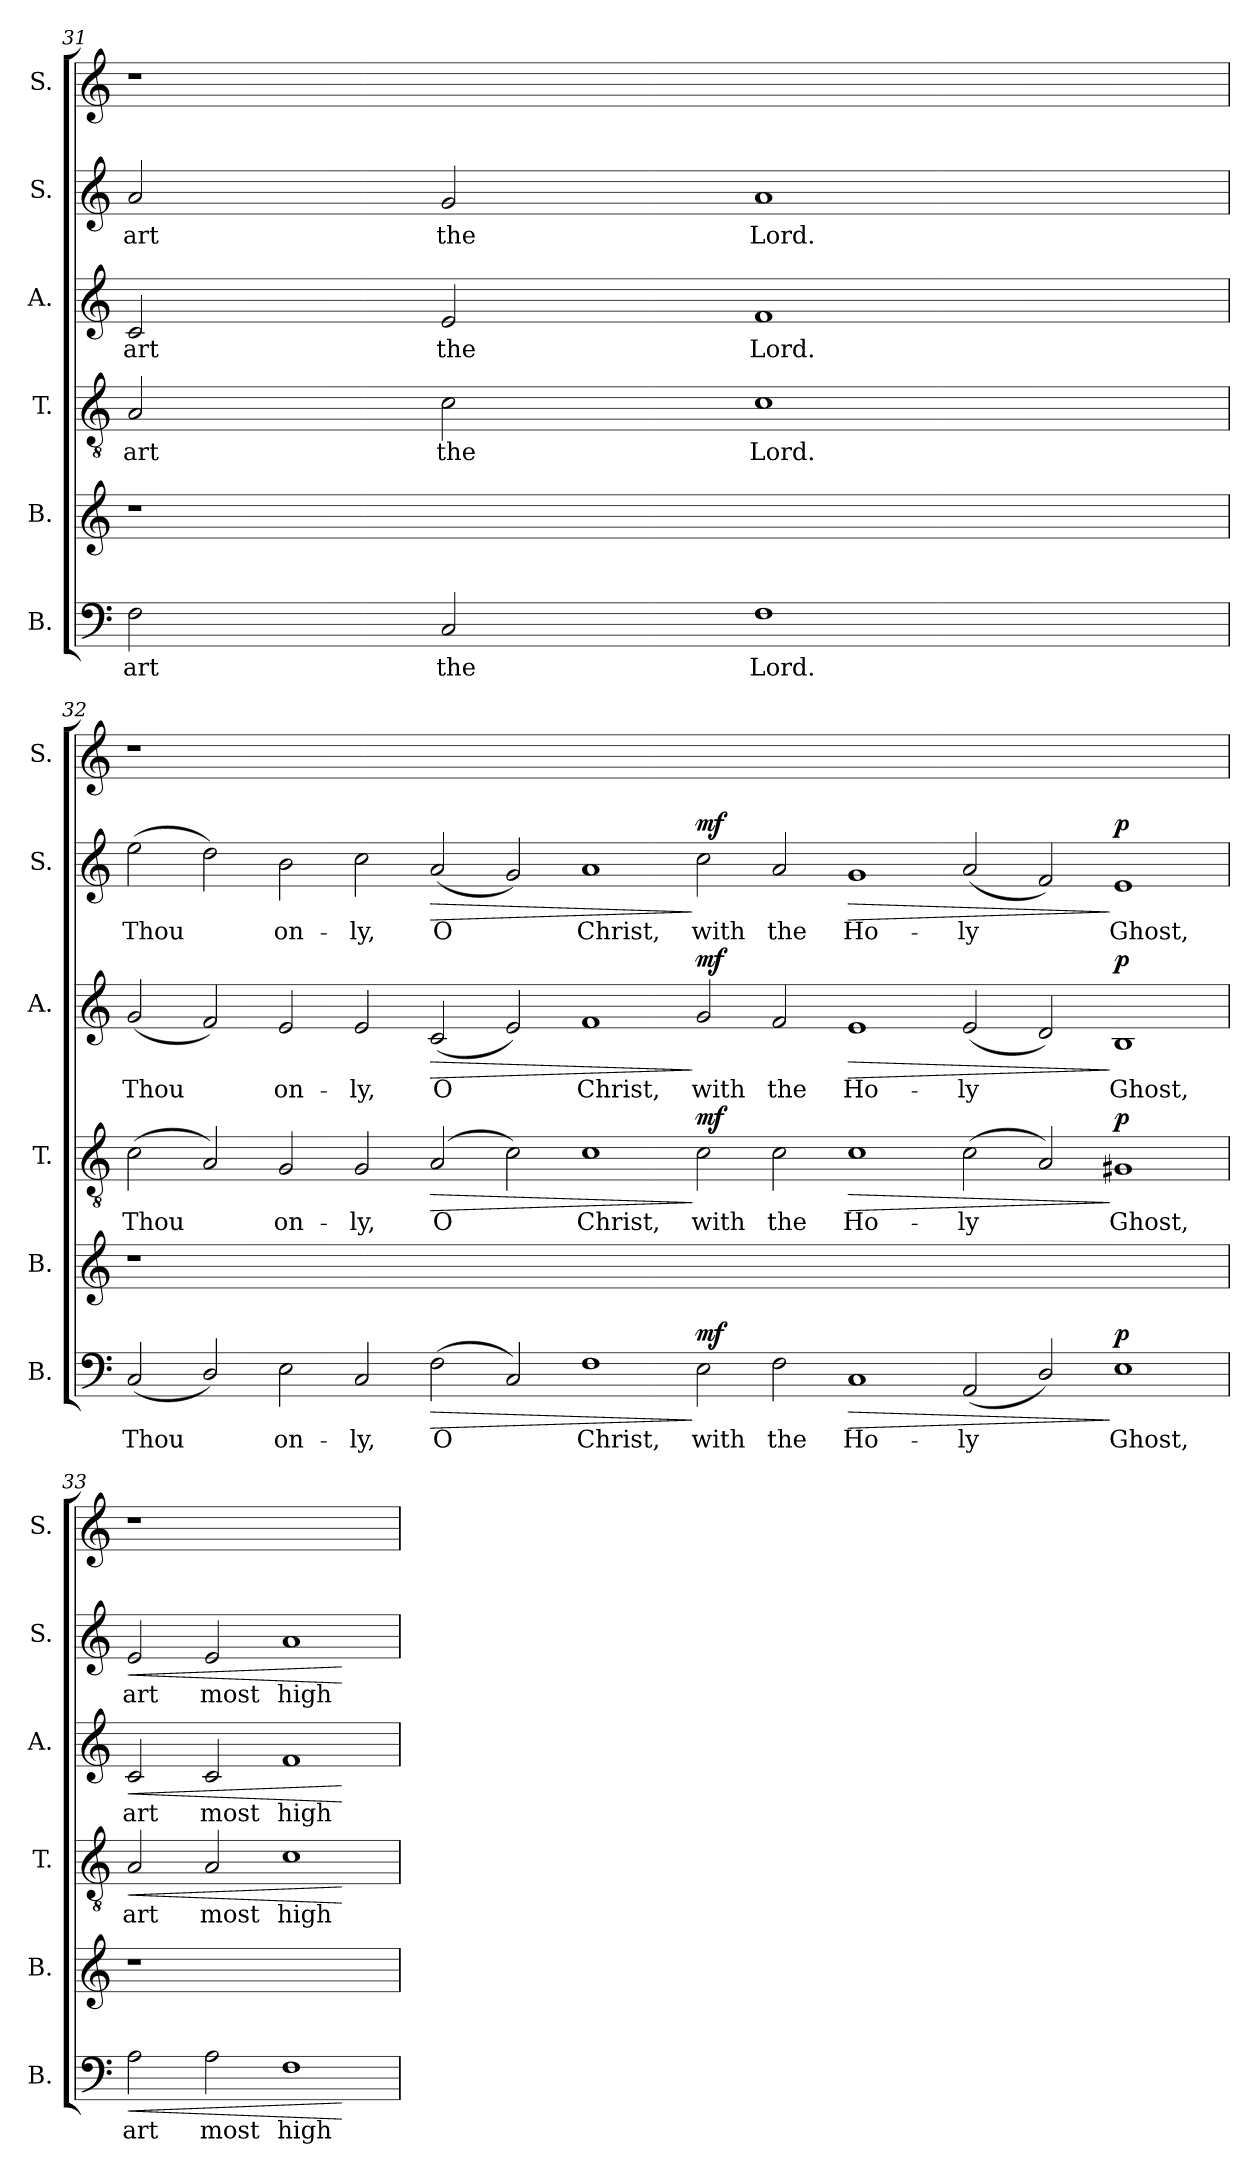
**kern	**text	**dynam	**kern	**kern	**text	**dynam	**kern	**text	**dynam	**kern	**text	**dynam	**kern
*part6	*part6	*part6	*part5	*part4	*part4	*part4	*part3	*part3	*part3	*part2	*part2	*part2	*part1
*staff6	*staff6	*staff6	*staff5	*staff4	*staff4	*staff4	*staff3	*staff3	*staff3	*staff2	*staff2	*staff2	*staff1
*I"B.	*	*	*I"B.	*I"T.	*	*	*I"A.	*	*	*I"S.	*	*	*I"S.
*I'B.	*	*	*I'B.	*I'T.	*	*	*I'A.	*	*	*I'S.	*	*	*I'S.
!!LO:PB:g=z
*clefF4	*	*	*clefG2	*clefGv2	*	*	*clefG2	*	*	*clefG2	*	*	*clefG2
*k[]	*	*	*k[]	*k[]	*	*	*k[]	*	*	*k[]	*	*	*k[]
=31	=31	=31	=31	=31	=31	=31	=31	=31	=31	=31	=31	=31	=31
!	!LO:LY:b	!	!	!	!LO:LY:b	!	!	!LO:LY:b	!	!	!LO:LY:b	!	!
2F\	art	.	1r	2A/	art	.	2c/	art	.	2a/	art	.	1r
!	!LO:LY:b	!	!	!	!LO:LY:b	!	!	!LO:LY:b	!	!	!LO:LY:b	!	!
2C/	the	.	.	2c\	the	.	2e/	the	.	2g/	the	.	.
!	!LO:LY:b	!	!	!	!LO:LY:b	!	!	!LO:LY:b	!	!	!LO:LY:b	!	!
1F	Lord.	.	1ryy	1c	Lord.	.	1f	Lord.	.	1a	Lord.	.	1ryy
!!LO:LB:g=z
=32	=32	=32	=32	=32	=32	=32	=32	=32	=32	=32	=32	=32	=32
!	!LO:LY:b	!	!	!	!LO:LY:b	!	!	!LO:LY:b	!	!	!LO:LY:b	!	!
(<2C/	Thou	.	1r	(>2c\	Thou	.	(<2g/	Thou	.	(>2ee\	Thou	.	1r
2D/)	.	.	.	2A/)	.	.	2f/)	.	.	2dd\)	.	.	.
!	!LO:LY:b	!	!	!	!LO:LY:b	!	!	!LO:LY:b	!	!	!LO:LY:b	!	!
2E\	on-	.	1%7ryy	2G/	on-	.	2e/	on-	.	2b\	on-	.	1%7ryy
!	!LO:LY:b	!	!	!	!LO:LY:b	!	!	!LO:LY:b	!	!	!LO:LY:b	!	!
2C/	-ly,	.	.	2G/	-ly,	.	2e/	-ly,	.	2cc\	-ly,	.	.
!	!LO:LY:b	!LO:HP:b	!	!	!LO:LY:b	!LO:HP:b	!	!LO:LY:b	!LO:HP:b	!	!LO:LY:b	!LO:HP:b	!
(>2F\	O	>	.	(>2A/	O	>	(<2c/	O	>	(<2a/	O	>	.
2C/)	.	.	.	2c\)	.	.	2e/)	.	.	2g/)	.	.	.
!	!LO:LY:b	!	!	!	!LO:LY:b	!	!	!LO:LY:b	!	!	!LO:LY:b	!	!
1F	Christ,	.	.	1c	Christ,	.	1f	Christ,	.	1a	Christ,	.	.
!	!LO:LY:b	!LO:DY:n=1:b	!	!	!LO:LY:b	!LO:DY:n=1:b	!	!LO:LY:b	!LO:DY:n=1:b	!	!LO:LY:b	!LO:DY:n=1:b	!
2E\	with	] mf	.	2c\	with	] mf	2g/	with	] mf	2cc\	with	] mf	.
!	!LO:LY:b	!	!	!	!LO:LY:b	!	!	!LO:LY:b	!	!	!LO:LY:b	!	!
2F\	the	.	.	2c\	the	.	2f/	the	.	2a/	the	.	.
!	!LO:LY:b	!LO:HP:b	!	!	!LO:LY:b	!LO:HP:b	!	!LO:LY:b	!LO:HP:b	!	!LO:LY:b	!LO:HP:b	!
1C	Ho-	>	.	1c	Ho-	>	1e	Ho-	>	1g	Ho-	>	.
!	!LO:LY:b	!	!	!	!LO:LY:b	!	!	!LO:LY:b	!	!	!LO:LY:b	!	!
(<2AA/	-ly	.	.	(>2c\	-ly	.	(<2e/	-ly	.	(<2a/	-ly	.	.
2D/)	.	.	.	2A/)	.	.	2d/)	.	.	2f/)	.	.	.
!	!LO:LY:b	!LO:DY:n=2:b	!	!	!LO:LY:b	!LO:DY:n=2:b	!	!LO:LY:b	!LO:DY:n=2:b	!	!LO:LY:b	!LO:DY:n=2:b	!
1E	Ghost,	] p	.	1G#X	Ghost,	] p	1B	Ghost,	] p	1e	Ghost,	] p	.
!!LO:PB:g=z
=33	=33	=33	=33	=33	=33	=33	=33	=33	=33	=33	=33	=33	=33
!	!LO:LY:b	!LO:HP:b	!	!	!LO:LY:b	!LO:HP:b	!	!LO:LY:b	!LO:HP:b	!	!LO:LY:b	!LO:HP:b	!
2A\	art	<	1r	2A/	art	<	2c/	art	<	2e/	art	<	1r
!	!LO:LY:b	!	!	!	!LO:LY:b	!	!	!LO:LY:b	!	!	!LO:LY:b	!	!
2A\	most	.	.	2A/	most	.	2c/	most	.	2e/	most	.	.
!	!LO:LY:b	!	!	!	!LO:LY:b	!	!	!LO:LY:b	!	!	!LO:LY:b	!	!
1F	high	.	1ryy	1c	high	.	1f	high	.	1a	high	.	1ryy
.	.	[	.	.	.	[	.	.	[	.	.	[	.
=	=	=	=	=	=	=	=	=	=	=	=	=	=
*-	*-	*-	*-	*-	*-	*-	*-	*-	*-	*-	*-	*-	*-
